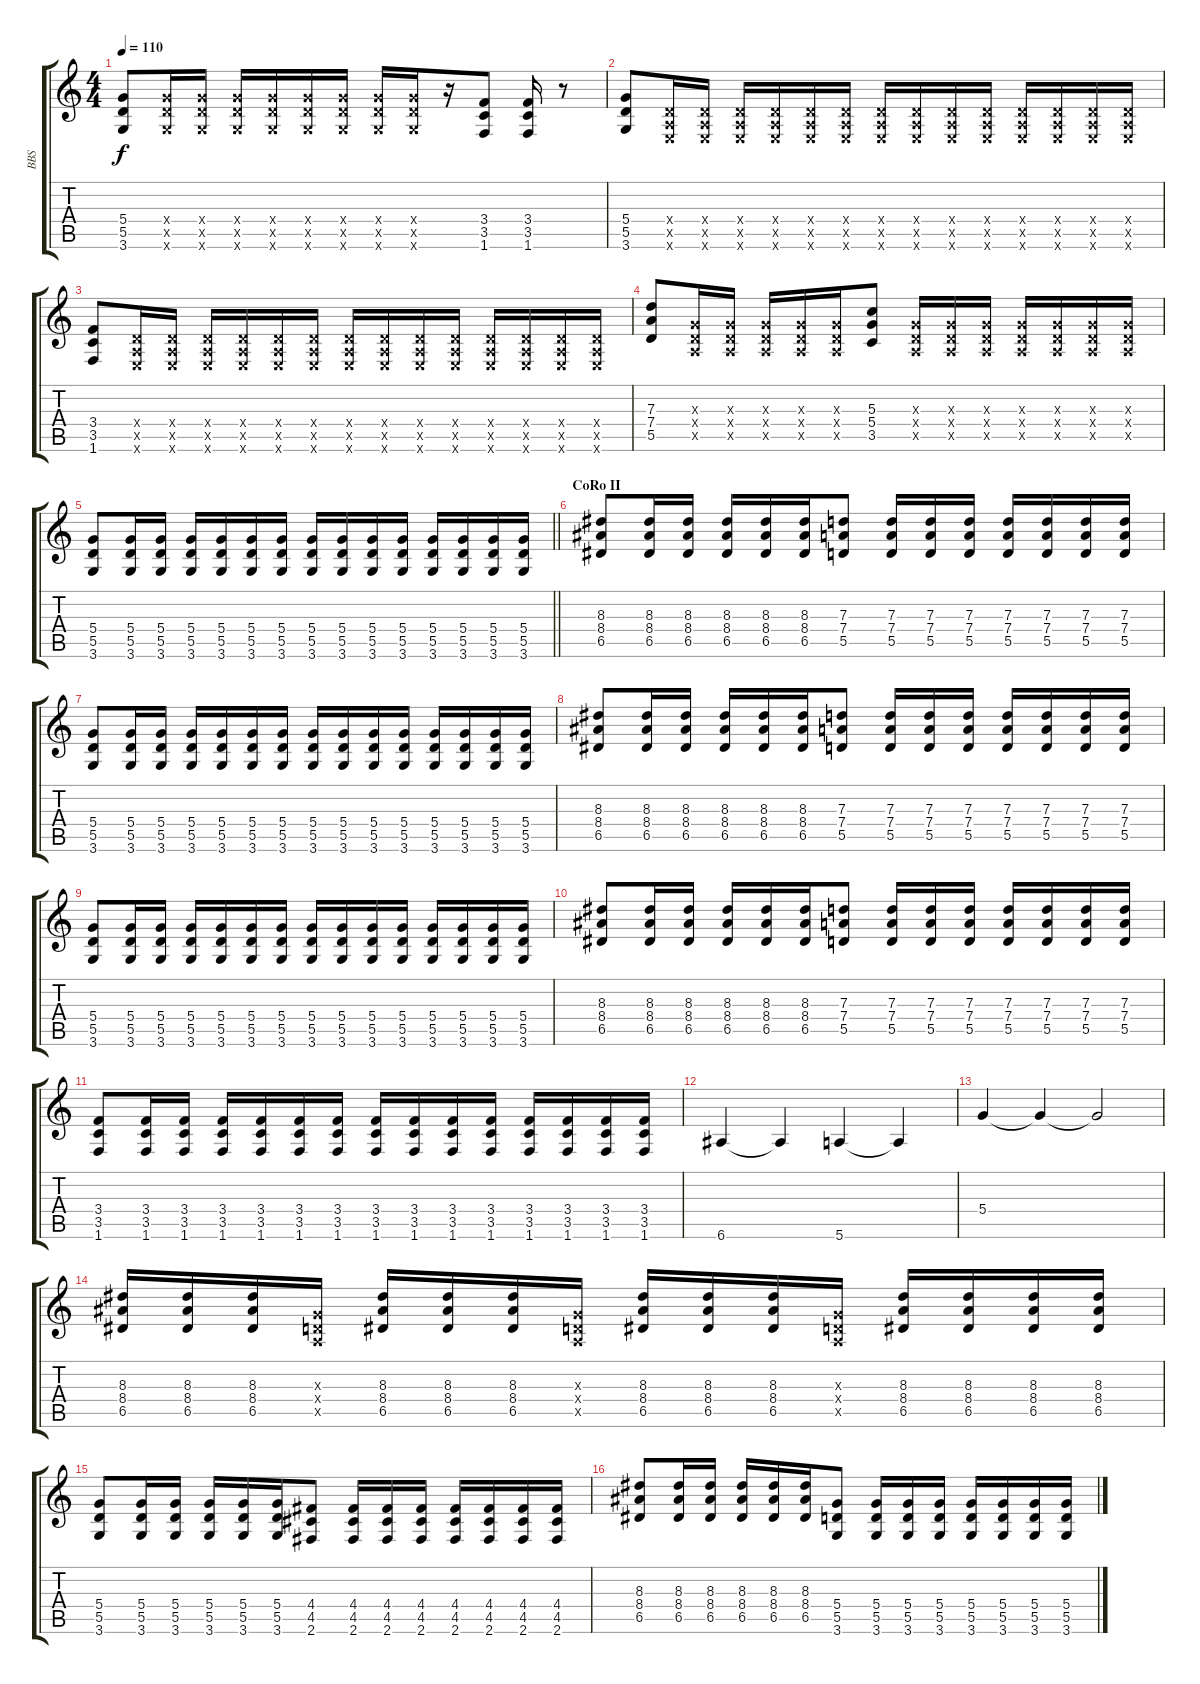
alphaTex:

\track ("BBS" "BBS") {instrument distortionguitar}
\staff {score tabs}
\tuning (E4 B3 G3 D3 A2 E2) {hide}
\ts (4 4)
\tempo 110
\clef g2
\ks c
(5.4 5.5 3.6).8{dy f} (5.4{x} 5.5{x} 3.6{x}).16 (5.4{x} 5.5{x} 3.6{x}).16 (5.4{x} 5.5{x} 3.6{x}).16 (5.4{x} 5.5{x} 3.6{x}).16 (5.4{x} 5.5{x} 3.6{x}).16 (5.4{x} 5.5{x} 3.6{x}).16 (5.4{x} 5.5{x} 3.6{x}).16 (5.4{x} 5.5{x} 3.6{x}).16 r.16 (3.4 3.5 1.6).8 (3.4 3.5 1.6).16 r.8 |
(5.4 5.5 3.6).8 (0.4{x} 0.5{x} 0.6{x}).16 (0.4{x} 0.5{x} 0.6{x}).16 (0.4{x} 0.5{x} 0.6{x}).16 (0.4{x} 0.5{x} 0.6{x}).16 (0.4{x} 0.5{x} 0.6{x}).16 (0.4{x} 0.5{x} 0.6{x}).16 (0.4{x} 0.5{x} 0.6{x}).16 (0.4{x} 0.5{x} 0.6{x}).16 (0.4{x} 0.5{x} 0.6{x}).16 (0.4{x} 0.5{x} 0.6{x}).16 (0.4{x} 0.5{x} 0.6{x}).16 (0.4{x} 0.5{x} 0.6{x}).16 (0.4{x} 0.5{x} 0.6{x}).16 (0.4{x} 0.5{x} 0.6{x}).16 |
(3.4 3.5 1.6).8 (0.4{x} 0.5{x} 0.6{x}).16 (0.4{x} 0.5{x} 0.6{x}).16 (0.4{x} 0.5{x} 0.6{x}).16 (0.4{x} 0.5{x} 0.6{x}).16 (0.4{x} 0.5{x} 0.6{x}).16 (0.4{x} 0.5{x} 0.6{x}).16 (0.4{x} 0.5{x} 0.6{x}).16 (0.4{x} 0.5{x} 0.6{x}).16 (0.4{x} 0.5{x} 0.6{x}).16 (0.4{x} 0.5{x} 0.6{x}).16 (0.4{x} 0.5{x} 0.6{x}).16 (0.4{x} 0.5{x} 0.6{x}).16 (0.4{x} 0.5{x} 0.6{x}).16 (0.4{x} 0.5{x} 0.6{x}).16 |
(7.3 7.4 5.5).8 (0.3{x} 0.4{x} 0.5{x}).16 (0.3{x} 0.4{x} 0.5{x}).16 (0.3{x} 0.4{x} 0.5{x}).16 (0.3{x} 0.4{x} 0.5{x}).16 (0.3{x} 0.4{x} 0.5{x}).16 (5.3 5.4 3.5).8 (0.3{x} 0.4{x} 0.5{x}).16 (0.3{x} 0.4{x} 0.5{x}).16 (0.3{x} 0.4{x} 0.5{x}).16 (0.3{x} 0.4{x} 0.5{x}).16 (0.3{x} 0.4{x} 0.5{x}).16 (0.3{x} 0.4{x} 0.5{x}).16 (0.3{x} 0.4{x} 0.5{x}).16 |
\barLineRight lightlight
(5.4 5.5 3.6).8 (5.4 5.5 3.6).16 (5.4 5.5 3.6).16 (5.4 5.5 3.6).16 (5.4 5.5 3.6).16 (5.4 5.5 3.6).16 (5.4 5.5 3.6).16 (5.4 5.5 3.6).16 (5.4 5.5 3.6).16 (5.4 5.5 3.6).16 (5.4 5.5 3.6).16 (5.4 5.5 3.6).16 (5.4 5.5 3.6).16 (5.4 5.5 3.6).16 (5.4 5.5 3.6).16 |
\section ("" "CoRo II")
(8.3 8.4 6.5).8 (8.3 8.4 6.5).16 (8.3 8.4 6.5).16 (8.3 8.4 6.5).16 (8.3 8.4 6.5).16 (8.3 8.4 6.5).16 (7.3 7.4 5.5).8 (7.3 7.4 5.5).16 (7.3 7.4 5.5).16 (7.3 7.4 5.5).16 (7.3 7.4 5.5).16 (7.3 7.4 5.5).16 (7.3 7.4 5.5).16 (7.3 7.4 5.5).16 |
(5.4 5.5 3.6).8 (5.4 5.5 3.6).16 (5.4 5.5 3.6).16 (5.4 5.5 3.6).16 (5.4 5.5 3.6).16 (5.4 5.5 3.6).16 (5.4 5.5 3.6).16 (5.4 5.5 3.6).16 (5.4 5.5 3.6).16 (5.4 5.5 3.6).16 (5.4 5.5 3.6).16 (5.4 5.5 3.6).16 (5.4 5.5 3.6).16 (5.4 5.5 3.6).16 (5.4 5.5 3.6).16 |
(8.3 8.4 6.5).8 (8.3 8.4 6.5).16 (8.3 8.4 6.5).16 (8.3 8.4 6.5).16 (8.3 8.4 6.5).16 (8.3 8.4 6.5).16 (7.3 7.4 5.5).8 (7.3 7.4 5.5).16 (7.3 7.4 5.5).16 (7.3 7.4 5.5).16 (7.3 7.4 5.5).16 (7.3 7.4 5.5).16 (7.3 7.4 5.5).16 (7.3 7.4 5.5).16 |
(5.4 5.5 3.6).8 (5.4 5.5 3.6).16 (5.4 5.5 3.6).16 (5.4 5.5 3.6).16 (5.4 5.5 3.6).16 (5.4 5.5 3.6).16 (5.4 5.5 3.6).16 (5.4 5.5 3.6).16 (5.4 5.5 3.6).16 (5.4 5.5 3.6).16 (5.4 5.5 3.6).16 (5.4 5.5 3.6).16 (5.4 5.5 3.6).16 (5.4 5.5 3.6).16 (5.4 5.5 3.6).16 |
(8.3 8.4 6.5).8 (8.3 8.4 6.5).16 (8.3 8.4 6.5).16 (8.3 8.4 6.5).16 (8.3 8.4 6.5).16 (8.3 8.4 6.5).16 (7.3 7.4 5.5).8 (7.3 7.4 5.5).16 (7.3 7.4 5.5).16 (7.3 7.4 5.5).16 (7.3 7.4 5.5).16 (7.3 7.4 5.5).16 (7.3 7.4 5.5).16 (7.3 7.4 5.5).16 |
(3.4 3.5 1.6).8 (3.4 3.5 1.6).16 (3.4 3.5 1.6).16 (3.4 3.5 1.6).16 (3.4 3.5 1.6).16 (3.4 3.5 1.6).16 (3.4 3.5 1.6).16 (3.4 3.5 1.6).16 (3.4 3.5 1.6).16 (3.4 3.5 1.6).16 (3.4 3.5 1.6).16 (3.4 3.5 1.6).16 (3.4 3.5 1.6).16 (3.4 3.5 1.6).16 (3.4 3.5 1.6).16 |
6.6.4 6.6{t}.4 5.6.4 5.6{t}.4 |
5.4.4 5.4{t}.4 5.4{t}.2 |
(8.3 8.4 6.5).16 (8.3 8.4 6.5).16 (8.3 8.4 6.5).16 (0.3{x} 0.4{x} 0.5{x}).16 (8.3 8.4 6.5).16 (8.3 8.4 6.5).16 (8.3 8.4 6.5).16 (0.3{x} 0.4{x} 0.5{x}).16 (8.3 8.4 6.5).16 (8.3 8.4 6.5).16 (8.3 8.4 6.5).16 (0.3{x} 0.4{x} 0.5{x}).16 (8.3 8.4 6.5).16 (8.3 8.4 6.5).16 (8.3 8.4 6.5).16 (8.3 8.4 6.5).16 |
(5.4 5.5 3.6).8 (5.4 5.5 3.6).16 (5.4 5.5 3.6).16 (5.4 5.5 3.6).16 (5.4 5.5 3.6).16 (5.4 5.5 3.6).16 (4.4 4.5 2.6).8 (4.4 4.5 2.6).16 (4.4 4.5 2.6).16 (4.4 4.5 2.6).16 (4.4 4.5 2.6).16 (4.4 4.5 2.6).16 (4.4 4.5 2.6).16 (4.4 4.5 2.6).16 |
(8.3 8.4 6.5).8 (8.3 8.4 6.5).16 (8.3 8.4 6.5).16 (8.3 8.4 6.5).16 (8.3 8.4 6.5).16 (8.3 8.4 6.5).16 (5.4 5.5 3.6).8 (5.4 5.5 3.6).16 (5.4 5.5 3.6).16 (5.4 5.5 3.6).16 (5.4 5.5 3.6).16 (5.4 5.5 3.6).16 (5.4 5.5 3.6).16 (5.4 5.5 3.6).16
